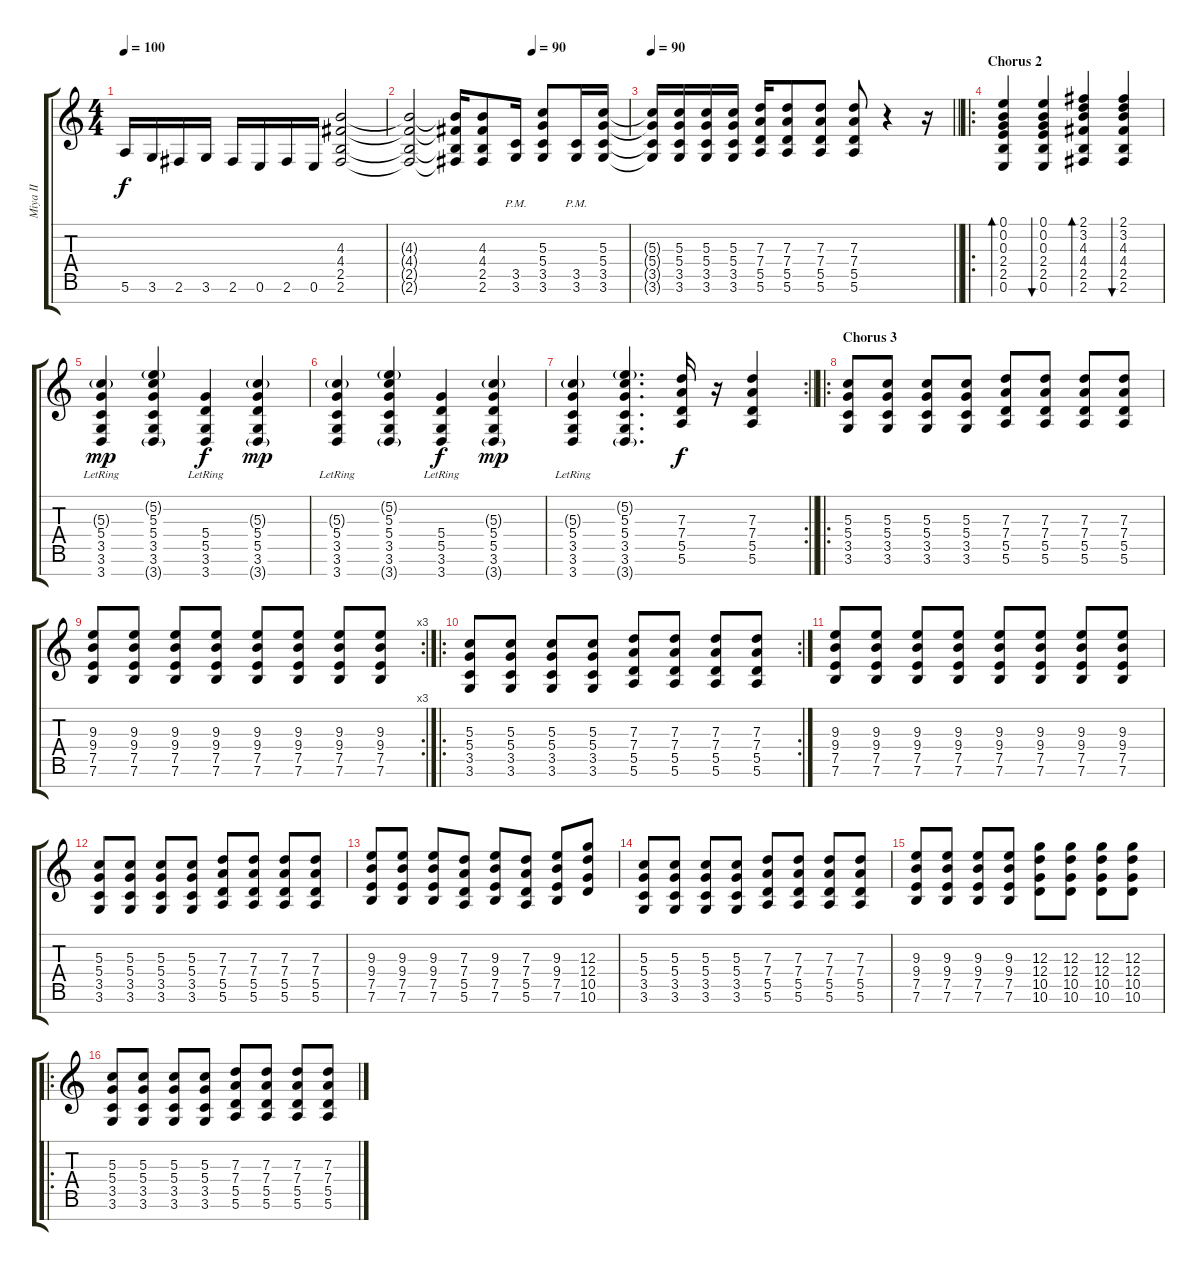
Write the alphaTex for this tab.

\track ("Miya II" "Miya II") {instrument distortionguitar}
\staff {score tabs}
\tuning (E4 B3 G3 D3 A2 E2 B1) {hide}
\ts (4 4)
\tempo 100
\clef g2
\ks c
5.6.16{dy f} 3.6.16 2.6.16 3.6.16 2.6.16 0.6.16 2.6.16 0.6.16 (4.3 4.4 2.5 2.6).2 |
\tempo (90 0.5625)
(4.3{t} 4.4{t} 2.5{t} 2.6{t}).2 (4.3{t} 4.4{t} 2.5{t} 2.6{t}).16 (4.3 4.4 2.5 2.6).8 (3.5{pm} 3.6{pm}).16 (5.3 5.4 3.5 3.6).8 (3.5{pm} 3.6{pm}).16 (5.3 5.4 3.5 3.6).16 |
\tempo 90
\barLineRight lightlight
(5.3{t} 5.4{t} 3.5{t} 3.6{t}).16 (5.3 5.4 3.5 3.6).16 (5.3 5.4 3.5 3.6).16 (5.3 5.4 3.5 3.6).16 (7.3 7.4 5.5 5.6).16 (7.3 7.4 5.5 5.6).8 (7.3 7.4 5.5 5.6).8 (7.3 7.4 5.5 5.6).8 r.4 r.16 |
\ro
\section ("" "Chorus 2")
(0.1 0.2 0.3 2.4 2.5 0.6).4{bd 60} (0.1 0.2 0.3 2.4 2.5 0.6).4{bu 30} (2.1 3.2 4.3 4.4 2.5 2.6).4{bd 60} (2.1 3.2 4.3 4.4 2.5 2.6).4{bu 60} |
(5.3{g} 5.4 3.5 3.6{lr} 3.7).4{dy mp} (5.2{g} 5.3 5.4 3.5 3.6 3.7{g}).4 (5.4 5.5{lr} 3.6 3.7).4{dy f} (5.3{g} 5.4 5.5 3.6 3.7{g}).4{dy mp} |
(5.3{g} 5.4 3.5 3.6{lr} 3.7).4 (5.2{g} 5.3 5.4 3.5 3.6 3.7{g}).4 (5.4 5.5{lr} 3.6 3.7).4{dy f} (5.3{g} 5.4 5.5 3.6 3.7{g}).4{dy mp} |
\rc 2
\barLineRight lightlight
(5.3{g} 5.4 3.5 3.6{lr} 3.7).4 (5.2{g} 5.3 5.4 3.5 3.6 3.7{g}).4{d} (7.3 7.4 5.5 5.6).16{dy f} r.16 (7.3 7.4 5.5 5.6).4 |
\ro
\section ("" "Chorus 3")
(5.3 5.4 3.5 3.6).8 (5.3 5.4 3.5 3.6).8 (5.3 5.4 3.5 3.6).8 (5.3 5.4 3.5 3.6).8 (7.3 7.4 5.5 5.6).8 (7.3 7.4 5.5 5.6).8 (7.3 7.4 5.5 5.6).8 (7.3 7.4 5.5 5.6).8 |
\rc 3
(9.3 9.4 7.5 7.6).8 (9.3 9.4 7.5 7.6).8 (9.3 9.4 7.5 7.6).8 (9.3 9.4 7.5 7.6).8 (9.3 9.4 7.5 7.6).8 (9.3 9.4 7.5 7.6).8 (9.3 9.4 7.5 7.6).8 (9.3 9.4 7.5 7.6).8 |
\ro
\rc 2
(5.3 5.4 3.5 3.6).8 (5.3 5.4 3.5 3.6).8 (5.3 5.4 3.5 3.6).8 (5.3 5.4 3.5 3.6).8 (7.3 7.4 5.5 5.6).8 (7.3 7.4 5.5 5.6).8 (7.3 7.4 5.5 5.6).8 (7.3 7.4 5.5 5.6).8 |
(9.3 9.4 7.5 7.6).8 (9.3 9.4 7.5 7.6).8 (9.3 9.4 7.5 7.6).8 (9.3 9.4 7.5 7.6).8 (9.3 9.4 7.5 7.6).8 (9.3 9.4 7.5 7.6).8 (9.3 9.4 7.5 7.6).8 (9.3 9.4 7.5 7.6).8 |
(5.3 5.4 3.5 3.6).8 (5.3 5.4 3.5 3.6).8 (5.3 5.4 3.5 3.6).8 (5.3 5.4 3.5 3.6).8 (7.3 7.4 5.5 5.6).8 (7.3 7.4 5.5 5.6).8 (7.3 7.4 5.5 5.6).8 (7.3 7.4 5.5 5.6).8 |
(9.3 9.4 7.5 7.6).8 (9.3 9.4 7.5 7.6).8 (9.3 9.4 7.5 7.6).8 (7.3 7.4 5.5 5.6).8 (9.3 9.4 7.5 7.6).8 (7.3 7.4 5.5 5.6).8 (9.3 9.4 7.5 7.6).8 (12.3 12.4 10.5 10.6).8 |
(5.3 5.4 3.5 3.6).8 (5.3 5.4 3.5 3.6).8 (5.3 5.4 3.5 3.6).8 (5.3 5.4 3.5 3.6).8 (7.3 7.4 5.5 5.6).8 (7.3 7.4 5.5 5.6).8 (7.3 7.4 5.5 5.6).8 (7.3 7.4 5.5 5.6).8 |
(9.3 9.4 7.5 7.6).8 (9.3 9.4 7.5 7.6).8 (9.3 9.4 7.5 7.6).8 (9.3 9.4 7.5 7.6).8 (12.3 12.4 10.5 10.6).8 (12.3 12.4 10.5 10.6).8 (12.3 12.4 10.5 10.6).8 (12.3 12.4 10.5 10.6).8 |
\ro
(5.3 5.4 3.5 3.6).8 (5.3 5.4 3.5 3.6).8 (5.3 5.4 3.5 3.6).8 (5.3 5.4 3.5 3.6).8 (7.3 7.4 5.5 5.6).8 (7.3 7.4 5.5 5.6).8 (7.3 7.4 5.5 5.6).8 (7.3 7.4 5.5 5.6).8
